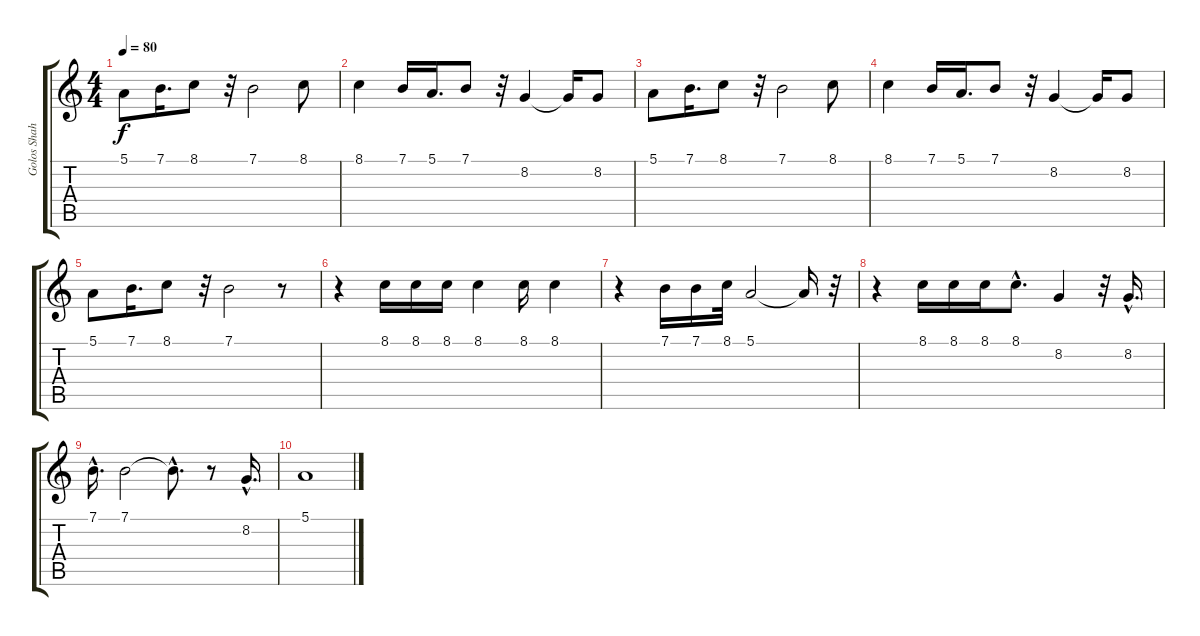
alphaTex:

\track ("Golos Shahrin   " "Golos Shah") {instrument lead3calliope}
\staff {score tabs}
\tuning (E4 B3 G3 D3 A2 E2) {hide}
\ts (4 4)
\tempo 80
\clef g2
\ks c
5.1.8{dy f} 7.1.16{d} 8.1.8 r.32 7.1.2 8.1.8 |
8.1.4 7.1.16 5.1.16{d} 7.1.8 r.32 8.2.4 8.2{t}.16 8.2.8 |
5.1.8 7.1.16{d} 8.1.8 r.32 7.1.2 8.1.8 |
8.1.4 7.1.16 5.1.16{d} 7.1.8 r.32 8.2.4 8.2{t}.16 8.2.8 |
5.1.8 7.1.16{d} 8.1.8 r.32 7.1.2 r.8 |
r.4 8.1.16 8.1.16 8.1.16 8.1.4 8.1.16 8.1.4 |
r.4 7.1.16 7.1.16 8.1.32 5.1.2 5.1{t}.16 r.32 |
r.4 8.1.16 8.1.16 8.1.16 8.1{hac}.8{d} 8.2.4 r.32 8.2{hac}.16{d} |
7.1{hac}.16{d} 7.1.2 7.1{hac t}.8{d} r.8 8.2{hac}.16{d} |
5.1.1
